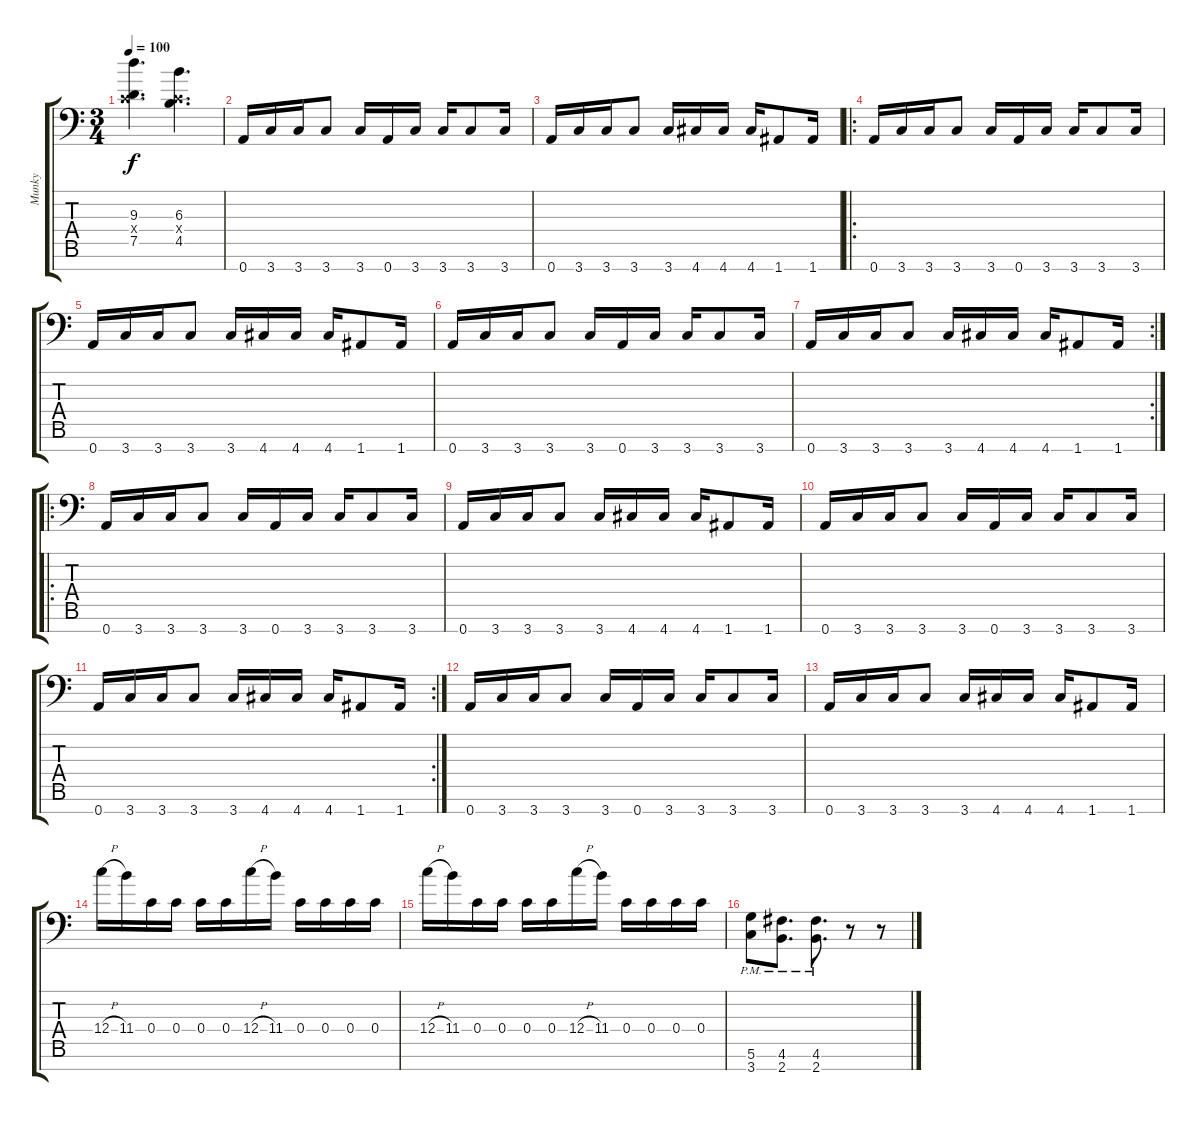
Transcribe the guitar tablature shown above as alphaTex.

\track ("Munky" "Munky") {instrument distortionguitar}
\staff {score tabs}
\tuning (D4 A3 F3 C3 G2 D2 A1) {hide}
\ts (3 4)
\tempo 100
\clef f4
\ks c
(9.3 0.4{x} 7.5).4{d dy f} (6.3 0.4{x} 4.5).4{d} |
0.7.16 3.7.16 3.7.16 3.7.8 3.7.16 0.7.16 3.7.16 3.7.16 3.7.8 3.7.16 |
0.7.16 3.7.16 3.7.16 3.7.8 3.7.16 4.7.16 4.7.16 4.7.16 1.7.8 1.7.16 |
\ro
0.7.16 3.7.16 3.7.16 3.7.8 3.7.16 0.7.16 3.7.16 3.7.16 3.7.8 3.7.16 |
0.7.16 3.7.16 3.7.16 3.7.8 3.7.16 4.7.16 4.7.16 4.7.16 1.7.8 1.7.16 |
0.7.16 3.7.16 3.7.16 3.7.8 3.7.16 0.7.16 3.7.16 3.7.16 3.7.8 3.7.16 |
\rc 2
0.7.16 3.7.16 3.7.16 3.7.8 3.7.16 4.7.16 4.7.16 4.7.16 1.7.8 1.7.16 |
\ro
0.7.16 3.7.16 3.7.16 3.7.8 3.7.16 0.7.16 3.7.16 3.7.16 3.7.8 3.7.16 |
0.7.16 3.7.16 3.7.16 3.7.8 3.7.16 4.7.16 4.7.16 4.7.16 1.7.8 1.7.16 |
0.7.16 3.7.16 3.7.16 3.7.8 3.7.16 0.7.16 3.7.16 3.7.16 3.7.8 3.7.16 |
\rc 2
0.7.16 3.7.16 3.7.16 3.7.8 3.7.16 4.7.16 4.7.16 4.7.16 1.7.8 1.7.16 |
0.7.16 3.7.16 3.7.16 3.7.8 3.7.16 0.7.16 3.7.16 3.7.16 3.7.8 3.7.16 |
0.7.16 3.7.16 3.7.16 3.7.8 3.7.16 4.7.16 4.7.16 4.7.16 1.7.8 1.7.16 |
12.4{h}.16 11.4.16 0.4.16 0.4.16 0.4.16 0.4.16 12.4{h}.16 11.4.16 0.4.16 0.4.16 0.4.16 0.4.16 |
12.4{h}.16 11.4.16 0.4.16 0.4.16 0.4.16 0.4.16 12.4{h}.16 11.4.16 0.4.16 0.4.16 0.4.16 0.4.16 |
(5.6{pm} 3.7{pm}).8 (4.6{pm} 2.7{pm}).8{d} (4.6{pm} 2.7{pm}).8{d} r.8 r.8
